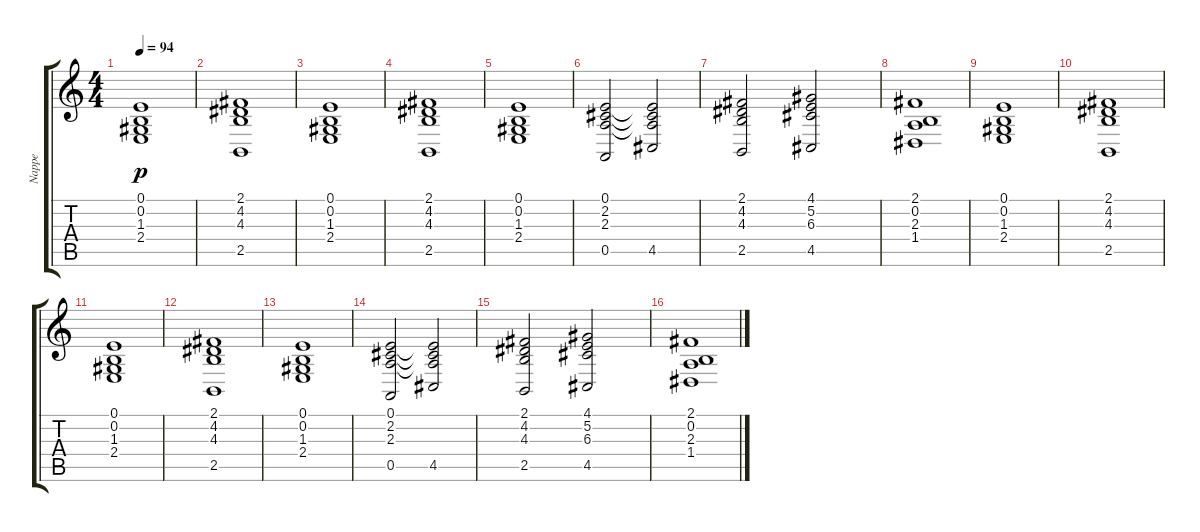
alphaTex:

\track ("Nappe" "Nappe") {instrument pad2warm}
\staff {score tabs}
\tuning (E4 B3 G3 D3 A2 E2) {hide}
\ts (4 4)
\tempo 94
\clef g2
\ks c
(0.1 0.2 1.3 2.4).1{dy p instrument pad2warm} |
(2.1 4.2 4.3 2.5).1 |
(0.1 0.2 1.3 2.4).1 |
(2.1 4.2 4.3 2.5).1 |
(0.1 0.2 1.3 2.4).1 |
(0.1 2.2 2.3 0.5).2 (0.1{t} 2.2{t} 2.3{t} 4.5).2 |
(2.1 4.2 4.3 2.5).2 (4.1 5.2 6.3 4.5).2 |
(2.1 0.2 2.3 1.4).1 |
(0.1 0.2 1.3 2.4).1 |
(2.1 4.2 4.3 2.5).1 |
(0.1 0.2 1.3 2.4).1 |
(2.1 4.2 4.3 2.5).1 |
(0.1 0.2 1.3 2.4).1 |
(0.1 2.2 2.3 0.5).2 (0.1{t} 2.2{t} 2.3{t} 4.5).2 |
(2.1 4.2 4.3 2.5).2 (4.1 5.2 6.3 4.5).2 |
(2.1 0.2 2.3 1.4).1
